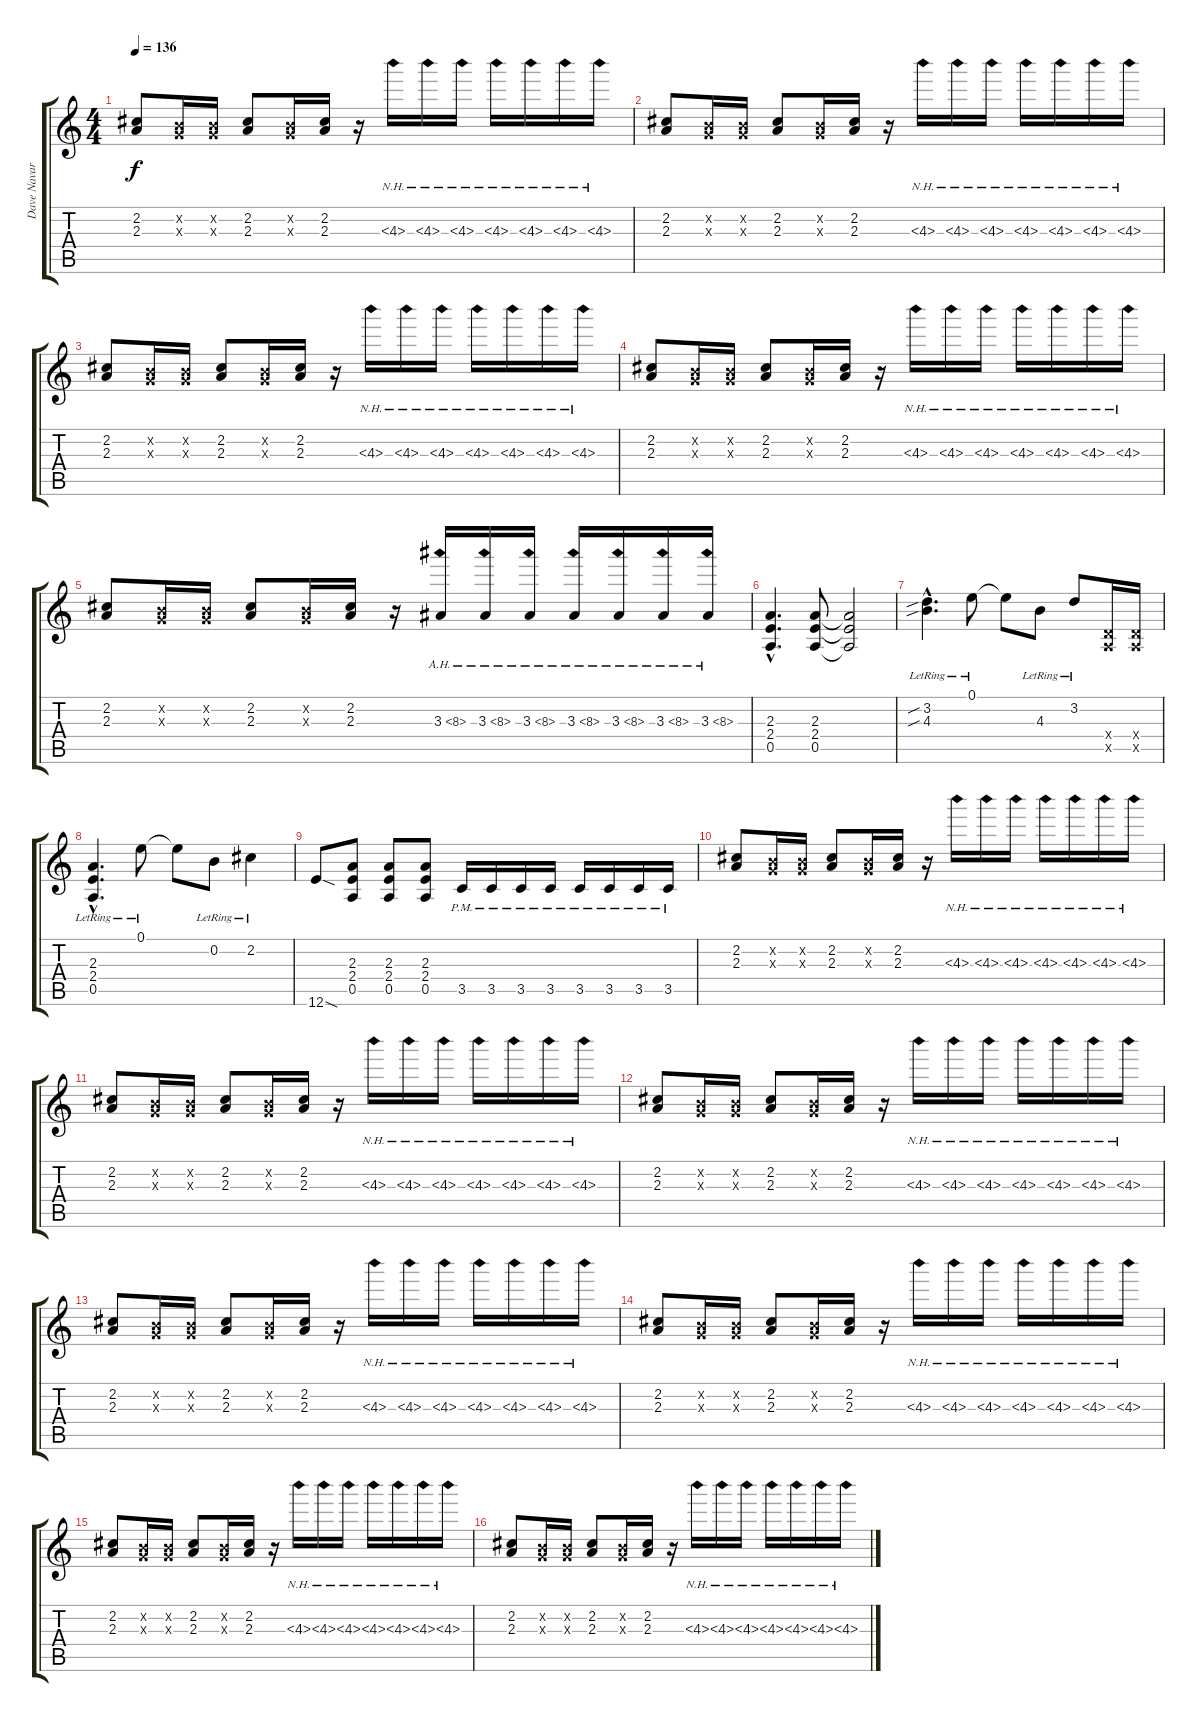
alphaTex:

\track ("Dave Navarro (Guitar 1)" "Dave Navar") {instrument distortionguitar}
\staff {score tabs}
\tuning (E4 B3 G3 D3 A2 E2) {hide}
\ts (4 4)
\tempo 136
\clef g2
\ks c
(2.2 2.3).8{dy f} (0.2{x} 0.3{x}).16 (0.2{x} 0.3{x}).16 (2.2 2.3).8 (0.2{x} 0.3{x}).16 (2.2 2.3).16 r.16 4.3{nh}.16 4.3{nh}.16 4.3{nh}.16 4.3{nh}.16 4.3{nh}.16 4.3{nh}.16 4.3{nh}.16 |
(2.2 2.3).8 (0.2{x} 0.3{x}).16 (0.2{x} 0.3{x}).16 (2.2 2.3).8 (0.2{x} 0.3{x}).16 (2.2 2.3).16 r.16 4.3{nh}.16 4.3{nh}.16 4.3{nh}.16 4.3{nh}.16 4.3{nh}.16 4.3{nh}.16 4.3{nh}.16 |
(2.2 2.3).8 (0.2{x} 0.3{x}).16 (0.2{x} 0.3{x}).16 (2.2 2.3).8 (0.2{x} 0.3{x}).16 (2.2 2.3).16 r.16 4.3{nh}.16 4.3{nh}.16 4.3{nh}.16 4.3{nh}.16 4.3{nh}.16 4.3{nh}.16 4.3{nh}.16 |
(2.2 2.3).8 (0.2{x} 0.3{x}).16 (0.2{x} 0.3{x}).16 (2.2 2.3).8 (0.2{x} 0.3{x}).16 (2.2 2.3).16 r.16 4.3{nh}.16 4.3{nh}.16 4.3{nh}.16 4.3{nh}.16 4.3{nh}.16 4.3{nh}.16 4.3{nh}.16 |
(2.2 2.3).8 (0.2{x} 0.3{x}).16 (0.2{x} 0.3{x}).16 (2.2 2.3).8 (0.2{x} 0.3{x}).16 (2.2 2.3).16 r.16 3.3{ah 5}.16 3.3{ah 5}.16 3.3{ah 5}.16 3.3{ah 5}.16 3.3{ah 5}.16 3.3{ah 5}.16 3.3{ah 5}.16 |
(2.3{hac} 2.4{hac} 0.5{hac}).4{d} (2.3 2.4 0.5).8 (2.3{t} 2.4{t} 0.5{t}).2 |
(3.2{sib hac lr} 4.3{sib hac lr}).4{d} 0.1{lr}.8 0.1{t}.8 4.3{lr}.8 3.2{lr}.8 (0.4{x} 0.5{x}).16 (0.4{x} 0.5{x}).16 |
(2.3{hac lr} 2.4{hac lr} 0.5{hac lr}).4{d} 0.1{lr}.8 0.1{t}.8 0.2{lr}.8 2.2{lr}.4 |
12.6{sod}.8 (2.3 2.4 0.5).8 (2.3 2.4 0.5).8 (2.3 2.4 0.5).8 3.5{pm}.16 3.5{pm}.16 3.5{pm}.16 3.5{pm}.16 3.5{pm}.16 3.5{pm}.16 3.5{pm}.16 3.5{pm}.16 |
(2.2 2.3).8 (0.2{x} 0.3{x}).16 (0.2{x} 0.3{x}).16 (2.2 2.3).8 (0.2{x} 0.3{x}).16 (2.2 2.3).16 r.16 4.3{nh}.16 4.3{nh}.16 4.3{nh}.16 4.3{nh}.16 4.3{nh}.16 4.3{nh}.16 4.3{nh}.16 |
(2.2 2.3).8 (0.2{x} 0.3{x}).16 (0.2{x} 0.3{x}).16 (2.2 2.3).8 (0.2{x} 0.3{x}).16 (2.2 2.3).16 r.16 4.3{nh}.16 4.3{nh}.16 4.3{nh}.16 4.3{nh}.16 4.3{nh}.16 4.3{nh}.16 4.3{nh}.16 |
(2.2 2.3).8 (0.2{x} 0.3{x}).16 (0.2{x} 0.3{x}).16 (2.2 2.3).8 (0.2{x} 0.3{x}).16 (2.2 2.3).16 r.16 4.3{nh}.16 4.3{nh}.16 4.3{nh}.16 4.3{nh}.16 4.3{nh}.16 4.3{nh}.16 4.3{nh}.16 |
(2.2 2.3).8 (0.2{x} 0.3{x}).16 (0.2{x} 0.3{x}).16 (2.2 2.3).8 (0.2{x} 0.3{x}).16 (2.2 2.3).16 r.16 4.3{nh}.16 4.3{nh}.16 4.3{nh}.16 4.3{nh}.16 4.3{nh}.16 4.3{nh}.16 4.3{nh}.16 |
(2.2 2.3).8 (0.2{x} 0.3{x}).16 (0.2{x} 0.3{x}).16 (2.2 2.3).8 (0.2{x} 0.3{x}).16 (2.2 2.3).16 r.16 4.3{nh}.16 4.3{nh}.16 4.3{nh}.16 4.3{nh}.16 4.3{nh}.16 4.3{nh}.16 4.3{nh}.16 |
(2.2 2.3).8 (0.2{x} 0.3{x}).16 (0.2{x} 0.3{x}).16 (2.2 2.3).8 (0.2{x} 0.3{x}).16 (2.2 2.3).16 r.16 4.3{nh}.16 4.3{nh}.16 4.3{nh}.16 4.3{nh}.16 4.3{nh}.16 4.3{nh}.16 4.3{nh}.16 |
(2.2 2.3).8 (0.2{x} 0.3{x}).16 (0.2{x} 0.3{x}).16 (2.2 2.3).8 (0.2{x} 0.3{x}).16 (2.2 2.3).16 r.16 4.3{nh}.16 4.3{nh}.16 4.3{nh}.16 4.3{nh}.16 4.3{nh}.16 4.3{nh}.16 4.3{nh}.16
